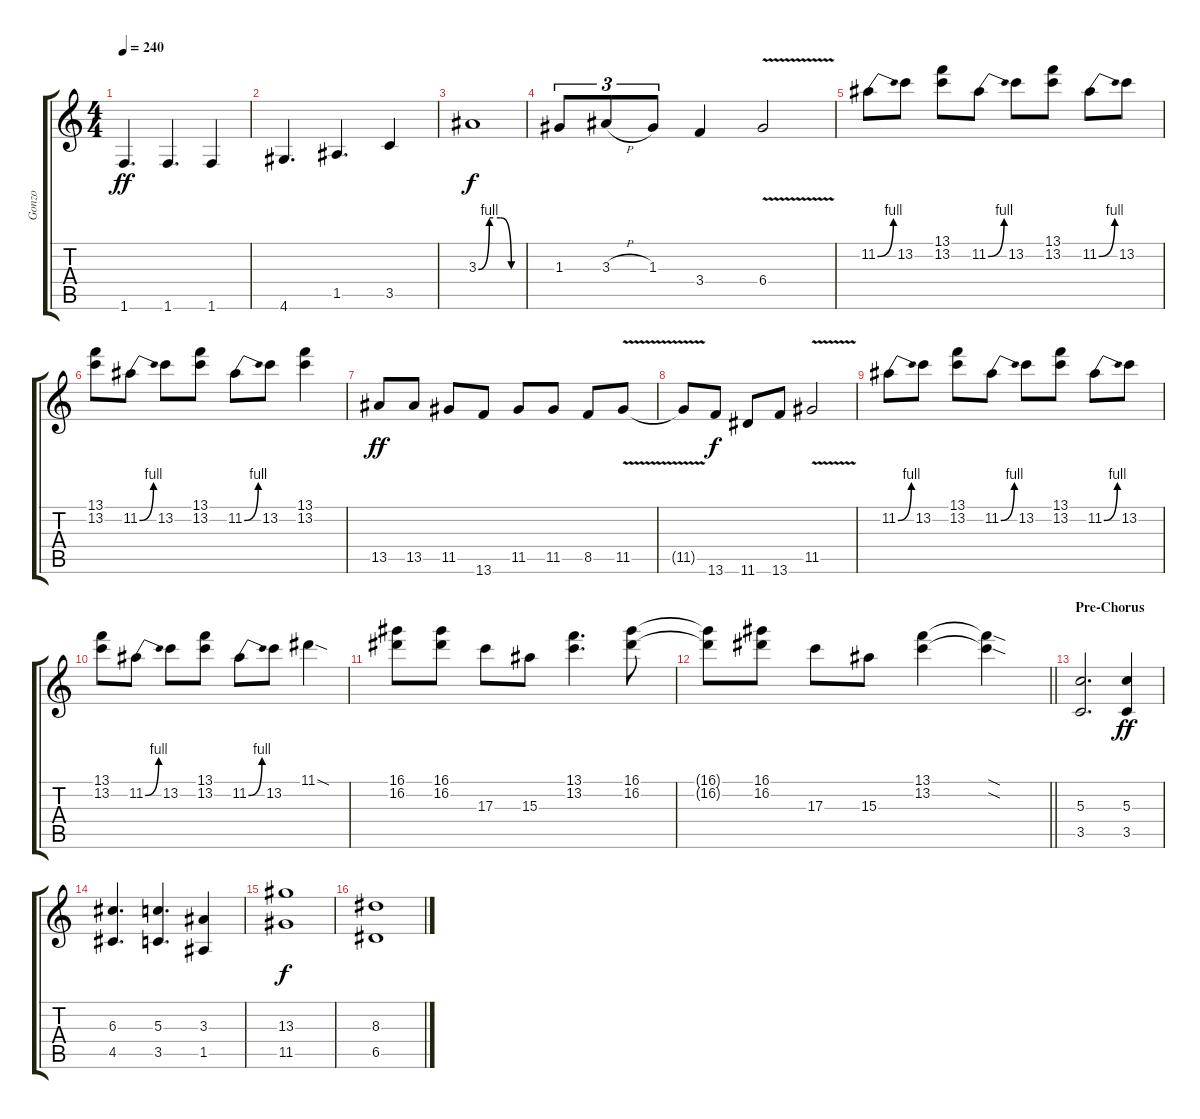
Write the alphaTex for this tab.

\track ("Gonzo" "Gonzo") {instrument distortionguitar}
\staff {score tabs}
\tuning (E4 B3 G3 D3 A2 E2) {hide}
\ts (4 4)
\tempo 240
\clef g2
\ks c
1.6.4{d dy ff} 1.6.4{d} 1.6.4 |
4.6.4{d} 1.5.4{d} 3.5.4 |
3.3{be (custom 0 0 15 4 30 4 45 0 60 0)}.1{dy f} |
1.3.8{tu (3 2)} 3.3{h}.8{tu (3 2)} 1.3.8{tu (3 2)} 3.4.4 6.4{v}.2 |
11.2{be (bend 0 0 60 4)}.8 13.2.8 (13.1 13.2).8 11.2{be (bend 0 0 60 4)}.8 13.2.8 (13.1 13.2).8 11.2{be (bend 0 0 60 4)}.8 13.2.8 |
(13.1 13.2).8 11.2{be (bend 0 0 60 4)}.8 13.2.8 (13.1 13.2).8 11.2{be (bend 0 0 60 4)}.8 13.2.8 (13.1 13.2).4 |
13.5.8{dy ff} 13.5.8 11.5.8 13.6.8 11.5.8 11.5.8 8.5.8 11.5{v}.8 |
11.5{t}.8 13.6.8{dy f} 11.6.8 13.6.8 11.5{v}.2 |
11.2{be (bend 0 0 60 4)}.8 13.2.8 (13.1 13.2).8 11.2{be (bend 0 0 60 4)}.8 13.2.8 (13.1 13.2).8 11.2{be (bend 0 0 60 4)}.8 13.2.8 |
(13.1 13.2).8 11.2{be (bend 0 0 60 4)}.8 13.2.8 (13.1 13.2).8 11.2{be (bend 0 0 60 4)}.8 13.2.8 11.1{sod}.4 |
(16.1 16.2).8 (16.1 16.2).8 17.3.8 15.3.8 (13.1 13.2).4{d} (16.1 16.2).8 |
\barLineRight lightlight
(16.1{t} 16.2{t}).8 (16.1 16.2).8 17.3.8 15.3.8 (13.1 13.2).4 (13.1{sod t} 13.2{sod t}).4 |
\section ("" "Pre-Chorus")
(5.3 3.5).2{d volume 11} (5.3 3.5).4{dy ff} |
(6.3 4.5).4{d} (5.3 3.5).4{d} (3.3 1.5).4 |
(13.3 11.5).1{dy f} |
(8.3 6.5).1
